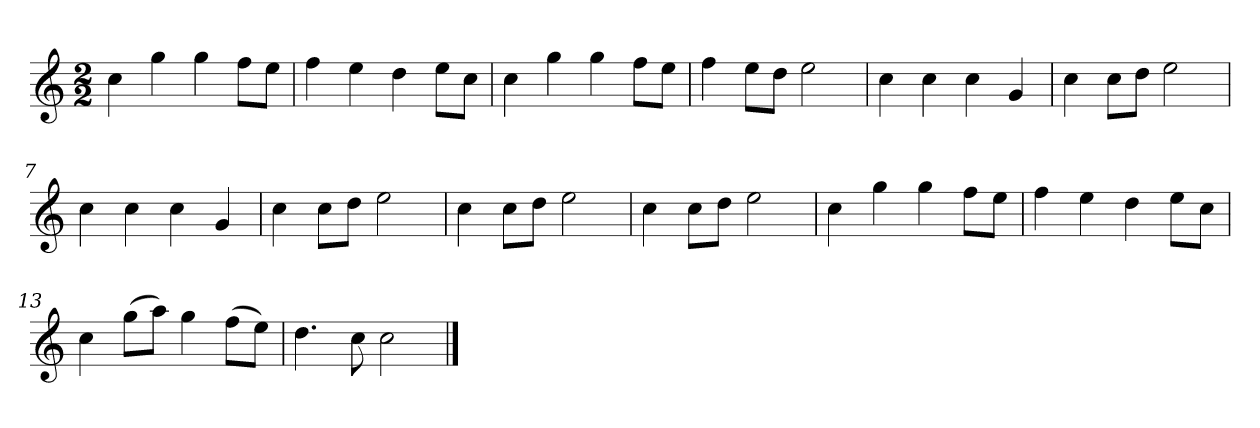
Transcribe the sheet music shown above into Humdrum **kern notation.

**kern
*part1
*staff1
*k[]
*M2/2
*MM120
=1
4cc
4gg
4gg
8ffL
8eeJ
=2
4ff
4ee
4dd
8eeL
8ccJ
=3
4cc
4gg
4gg
8ffL
8eeJ
=4
4ff
8eeL
8ddJ
2ee
=5
4cc
4cc
4cc
4g
=6
4cc
8ccL
8ddJ
2ee
=7
4cc
4cc
4cc
4g
=8
4cc
8ccL
8ddJ
2ee
=9
4cc
8ccL
8ddJ
2ee
=10
4cc
8ccL
8ddJ
2ee
=11
4cc
4gg
4gg
8ffL
8eeJ
=12
4ff
4ee
4dd
8eeL
8ccJ
=13
4cc
(8ggL
8aaJ)
4gg
(8ffL
8eeJ)
=14
4.dd
8cc
2cc
==
*-
